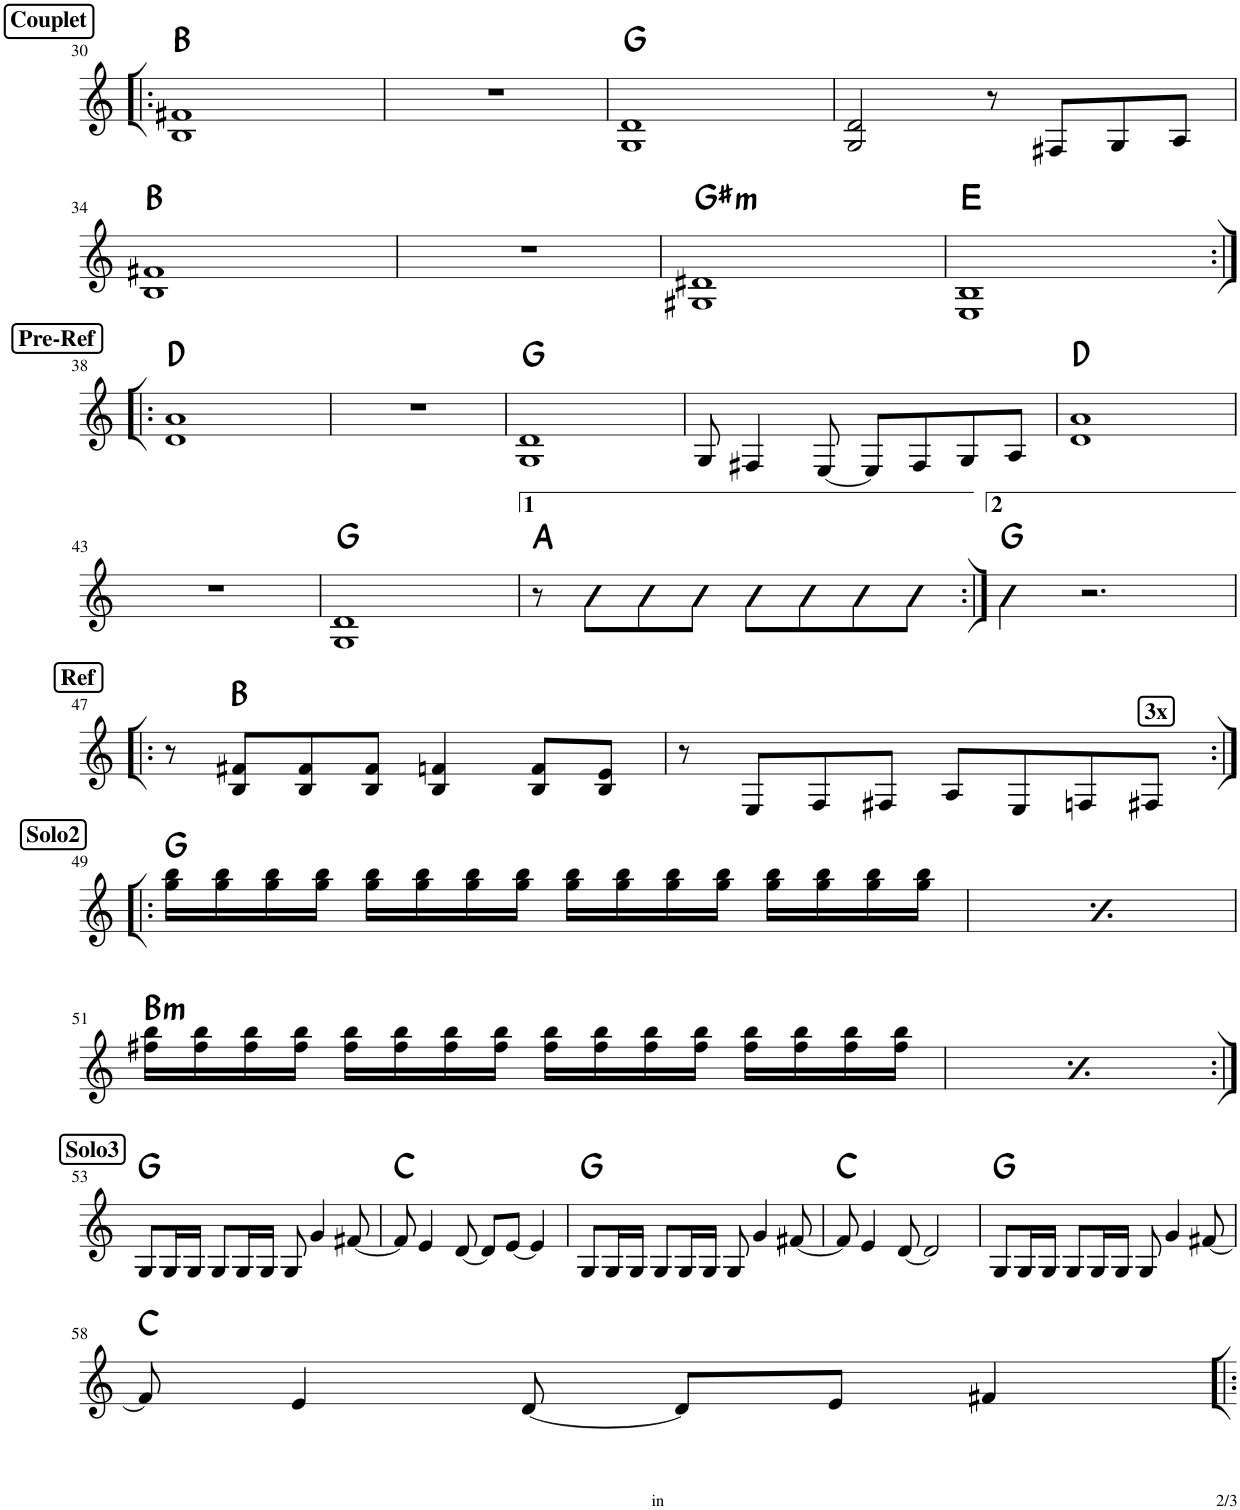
**kern	**harte
*part1	*part1
*staff1	*
*I"Guitare	*
*I'Guit.	*
!!LO:PB:g=z
*clefG2	*
*Trd7c12	*
*k[]	*
*M4/4	*
!!LO:REH:place=s1:a:B:cj:fs=11:t=Couplet
=30!|:	=30!|:
1B 1f#X	B:maj
=31	=31
1r	.
=32	=32
1G 1d	G:maj
=33	=33
2G/ 2d/	.
8r	.
8F#X/L	.
8G/	.
8A/J	.
!!LO:LB:g=z
=34	=34
1B 1f#X	B:maj
=35	=35
1r	.
=36	=36
!	!LO:H:kt=m
1G#X 1d#X	G#:min
=37	=37
1E 1B	E:maj
!!LO:LB:g=z
!!LO:REH:place=s1:a:B:cj:fs=11:t=Pre-Ref
=38:|!|:	=38:|!|:
1d 1a	D:maj
=39	=39
1r	.
=40	=40
1G 1d	G:maj
=41	=41
8G/	.
4F#X/	.
[8E/	.
8E/L]	.
8F#/	.
8G/	.
8A/J	.
=42	=42
1d 1a	D:maj
!!LO:LB:g=z
=43	=43
1r	.
=44	=44
1G 1d	G:maj
=45	=45
8r	A:maj
8a\L	.
8a\	.
8a\J	.
8a\L	.
8a\	.
8a\	.
8a\J	.
=46:|!	=46:|!
4G\ 4d\	G:maj
2.r	.
!!LO:LB:g=z
!!LO:REH:place=s1:a:B:cj:fs=11:t=Ref
=47!|:	=47!|:
8r	.
8B/ 8f#X/L	B:maj
8B/ 8f#/	.
8B/ 8f#/J	.
4B/ 4fn/	.
8B/ 8f/L	.
8B/ 8e/J	.
!!LO:REH:place=s1:a:B:cj:fs=11:t=3x:qo=3.5
=48	=48
8r	.
8E/L	.
8F/	.
8F#X/J	.
8A/L	.
8E/	.
8Fn/	.
8F#X/J	.
!!LO:LB:g=z
!!LO:REH:place=s1:a:B:cj:fs=11:t=Solo2
=49:|!|:	=49:|!|:
16gg\ 16bb\LL	G:maj
16gg\ 16bb\	.
16gg\ 16bb\	.
16gg\ 16bb\JJ	.
16gg\ 16bb\LL	.
16gg\ 16bb\	.
16gg\ 16bb\	.
16gg\ 16bb\JJ	.
16gg\ 16bb\LL	.
16gg\ 16bb\	.
16gg\ 16bb\	.
16gg\ 16bb\JJ	.
16gg\ 16bb\LL	.
16gg\ 16bb\	.
16gg\ 16bb\	.
16gg\ 16bb\JJ	.
!!LO:REH:place=s1:a:B:cj:fs=11:t=Solo2
=50	=50
16gg\ 16bb\LL	G:maj
16gg\ 16bb\	.
16gg\ 16bb\	.
16gg\ 16bb\JJ	.
16gg\ 16bb\LL	.
16gg\ 16bb\	.
16gg\ 16bb\	.
16gg\ 16bb\JJ	.
16gg\ 16bb\LL	.
16gg\ 16bb\	.
16gg\ 16bb\	.
16gg\ 16bb\JJ	.
16gg\ 16bb\LL	.
16gg\ 16bb\	.
16gg\ 16bb\	.
16gg\ 16bb\JJ	.
!!LO:LB:g=z
=51	=51
!	!LO:H:kt=m
16ff#X\ 16bb\LL	B:min
16ff#\ 16bb\	.
16ff#\ 16bb\	.
16ff#\ 16bb\JJ	.
16ff#\ 16bb\LL	.
16ff#\ 16bb\	.
16ff#\ 16bb\	.
16ff#\ 16bb\JJ	.
16ff#\ 16bb\LL	.
16ff#\ 16bb\	.
16ff#\ 16bb\	.
16ff#\ 16bb\JJ	.
16ff#\ 16bb\LL	.
16ff#\ 16bb\	.
16ff#\ 16bb\	.
16ff#\ 16bb\JJ	.
=52	=52
!	!LO:H:kt=m
16ff#X\ 16bb\LL	B:min
16ff#\ 16bb\	.
16ff#\ 16bb\	.
16ff#\ 16bb\JJ	.
16ff#\ 16bb\LL	.
16ff#\ 16bb\	.
16ff#\ 16bb\	.
16ff#\ 16bb\JJ	.
16ff#\ 16bb\LL	.
16ff#\ 16bb\	.
16ff#\ 16bb\	.
16ff#\ 16bb\JJ	.
16ff#\ 16bb\LL	.
16ff#\ 16bb\	.
16ff#\ 16bb\	.
16ff#\ 16bb\JJ	.
!!LO:LB:g=z
!!LO:REH:place=s1:a:B:cj:fs=11:t=Solo3
=53:|!	=53:|!
8G/L	G:maj
16G/L	.
16G/JJ	.
8G/L	.
16G/L	.
16G/JJ	.
8G/	.
4g/	.
[8f#X/	.
=54	=54
8f#/]	C:maj
4e/	.
[8d/	.
8d/L]	.
[8e/J	.
4e/]	.
=55	=55
8G/L	G:maj
16G/L	.
16G/JJ	.
8G/L	.
16G/L	.
16G/JJ	.
8G/	.
4g/	.
[8f#X/	.
=56	=56
8f#/]	C:maj
4e/	.
[8d/	.
2d/]	.
=57	=57
8G/L	G:maj
16G/L	.
16G/JJ	.
8G/L	.
16G/L	.
16G/JJ	.
8G/	.
4g/	.
[8f#X/	.
!!LO:LB:g=z
=58	=58
8f#/]	C:maj
4e/	.
[8d/	.
8d/L]	.
8e/J	.
4f#X/	.
=	=
*-	*-
